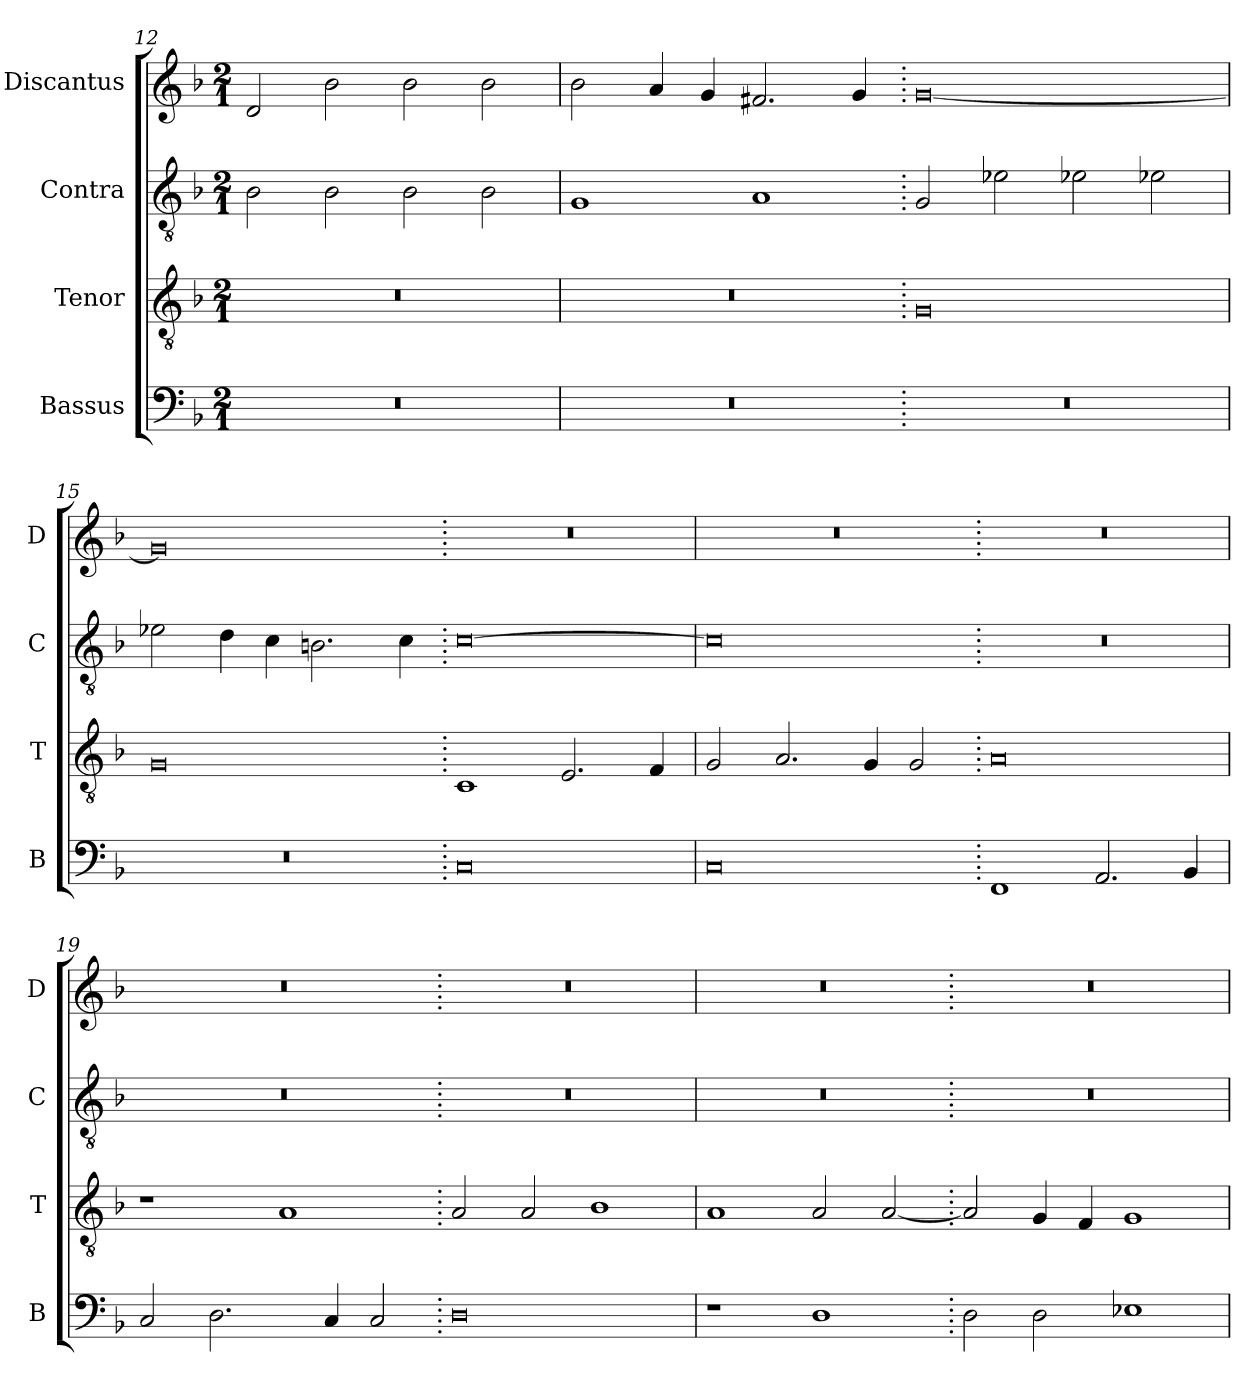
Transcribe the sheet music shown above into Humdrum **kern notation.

**kern	**kern	**kern	**kern
*part4	*part3	*part2	*part1
*staff4	*staff3	*staff2	*staff1
*I"Bassus	*I"Tenor	*I"Contra	*I"Discantus
*I'B	*I'T	*I'C	*I'D
*clefF4	*clefGv2	*clefGv2	*clefG2
*k[b-]	*k[b-]	*k[b-]	*k[b-]
*M2/1	*M2/1	*M2/1	*M2/1
=12	=12	=12	=12
0r	0r	2B-\	2d/
.	.	2B-\	2b-\
.	.	2B-\	2b-\
.	.	2B-\	2b-\
=13	=13	=13	=13
0r	0r	1G	2b-\
.	.	.	4a/
.	.	.	4g/
.	.	1A	2.f#X/
.	.	.	4g/
=14.	=14.	=14.	=14.
0r	0G	2G/	[0g
.	.	2e-X\	.
.	.	2e-X\	.
.	.	2e-X\	.
=15	=15	=15	=15
0r	0G	2e-X\	0g]
.	.	4d\	.
.	.	4c\	.
.	.	2.Bn\	.
.	.	4c\	.
=16.	=16.	=16.	=16.
0C	1C	[0c	0r
.	2.E/	.	.
.	4F/	.	.
=17	=17	=17	=17
0C	2G/	0c]	0r
.	2.A/	.	.
.	4G/	.	.
.	2G/	.	.
=18.	=18.	=18.	=18.
1FF	0A	0r	0r
2.AA/	.	.	.
4BB-/	.	.	.
=19	=19	=19	=19
2C/	1r	0r	0r
2.D\	.	.	.
.	1A	.	.
4C/	.	.	.
2C/	.	.	.
=20.	=20.	=20.	=20.
0D	2A/	0r	0r
.	2A/	.	.
.	1B-	.	.
=21	=21	=21	=21
1r	1A	0r	0r
1D	2A/	.	.
.	[2A/	.	.
=22.	=22.	=22.	=22.
2D\	2A/]	0r	0r
2D\	4G/	.	.
.	4F/	.	.
1E-X	1G	.	.
=	=	=	=
*-	*-	*-	*-
